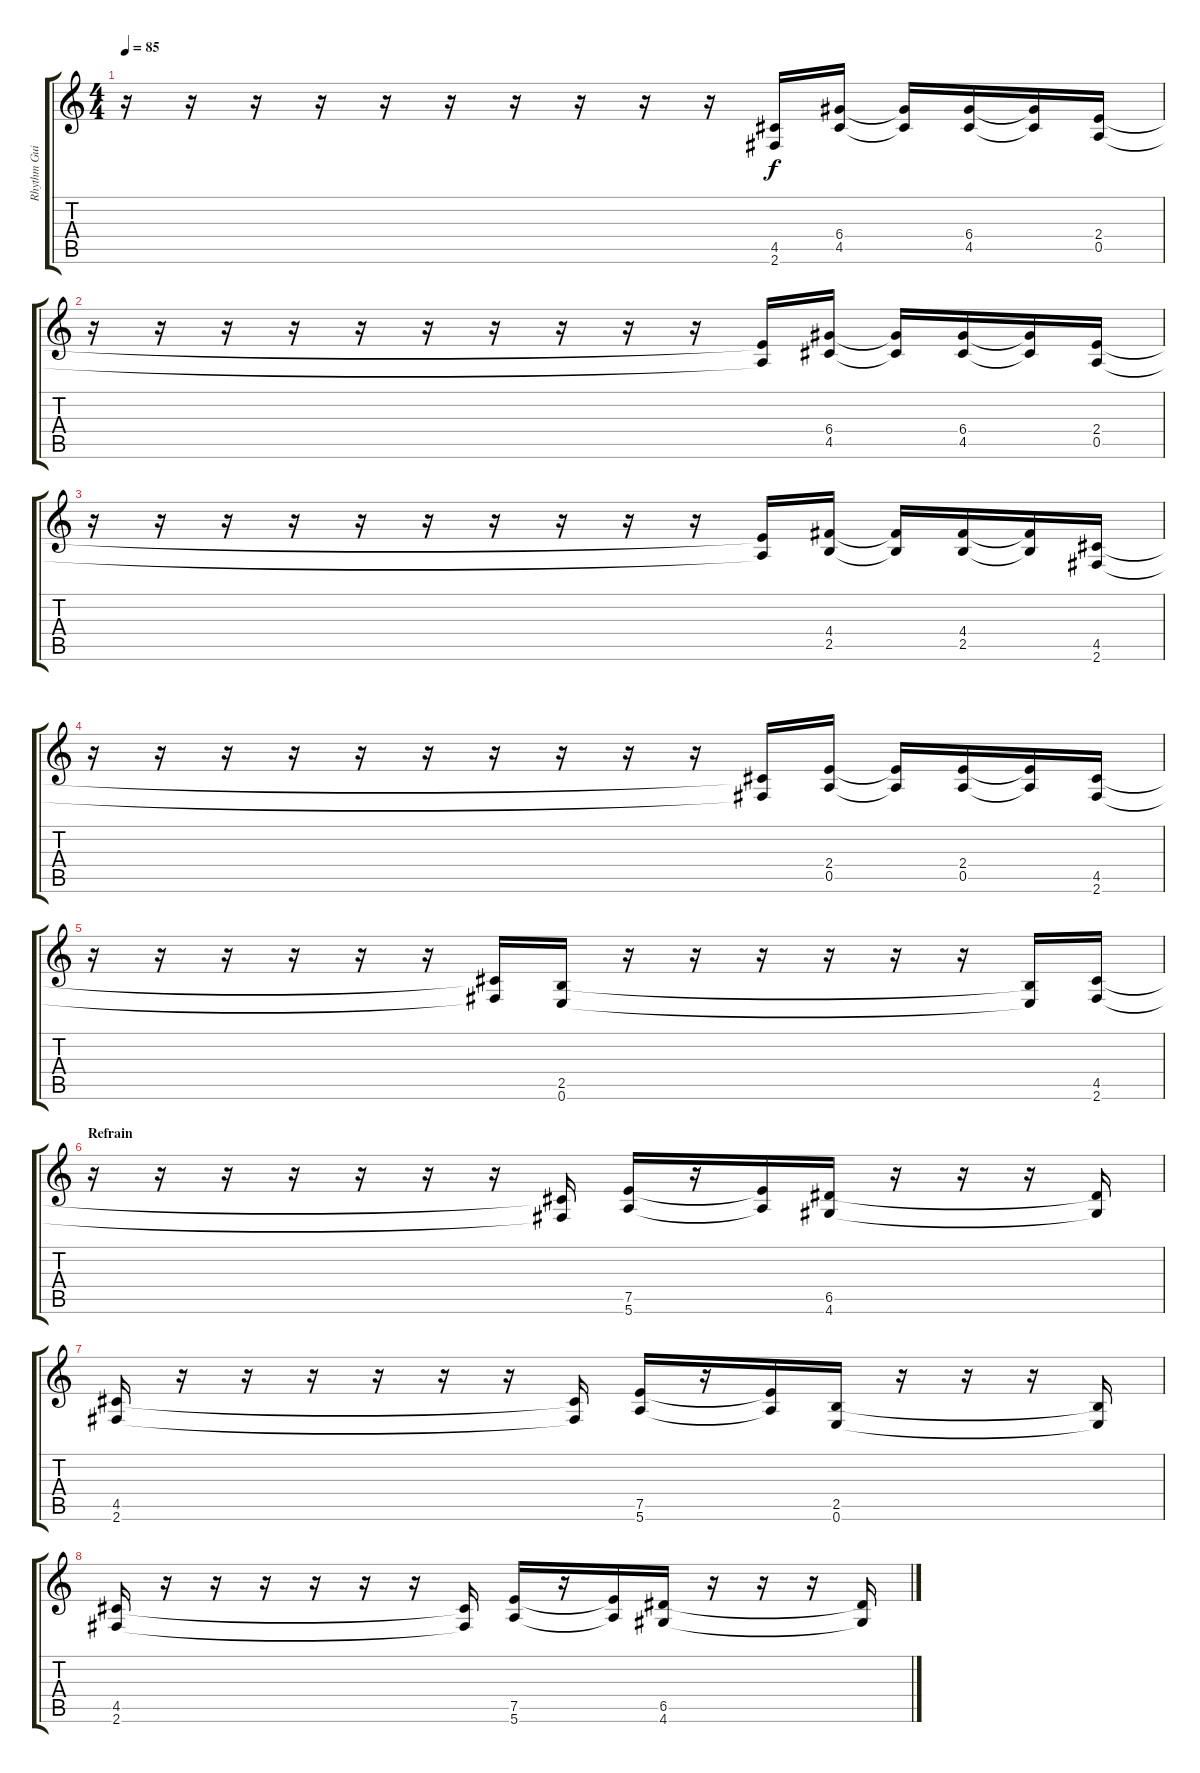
\track ("Rhythm Guitar" "Rhythm Gui") {instrument distortionguitar}
\staff {score tabs}
\tuning (E4 B3 G3 D3 A2 E2) {hide}
\ts (4 4)
\tempo 85
\clef g2
\ks c
r.16{dy f} r.16 r.16 r.16 r.16 r.16 r.16 r.16 r.16 r.16 (4.5{t} 2.6{t}).16 (6.4 4.5).16 (6.4{t} 4.5{t}).16 (6.4 4.5).16 (6.4{t} 4.5{t}).16 (2.4 0.5).16 |
r.16 r.16 r.16 r.16 r.16 r.16 r.16 r.16 r.16 r.16 (2.4{t} 0.5{t}).16 (6.4 4.5).16 (6.4{t} 4.5{t}).16 (6.4 4.5).16 (6.4{t} 4.5{t}).16 (2.4 0.5).16 |
r.16 r.16 r.16 r.16 r.16 r.16 r.16 r.16 r.16 r.16 (2.4{t} 0.5{t}).16 (4.4 2.5).16 (4.4{t} 2.5{t}).16 (4.4 2.5).16 (4.4{t} 2.5{t}).16 (4.5 2.6).16 |
r.16 r.16 r.16 r.16 r.16 r.16 r.16 r.16 r.16 r.16 (4.5{t} 2.6{t}).16 (2.4 0.5).16 (2.4{t} 0.5{t}).16 (2.4 0.5).16 (2.4{t} 0.5{t}).16 (4.5 2.6).16 |
r.16 r.16 r.16 r.16 r.16 r.16 (4.5{t} 2.6{t}).16 (2.5 0.6).16 r.16 r.16 r.16 r.16 r.16 r.16 (2.5{t} 0.6{t}).16 (4.5 2.6).16 |
\section ("" "Refrain")
r.16 r.16 r.16 r.16 r.16 r.16 r.16 (4.5{t} 2.6{t}).16 (7.5 5.6).16 r.16 (7.5{t} 5.6{t}).16 (6.5 4.6).16 r.16 r.16 r.16 (6.5{t} 4.6{t}).16 |
(4.5 2.6).16 r.16 r.16 r.16 r.16 r.16 r.16 (4.5{t} 2.6{t}).16 (7.5 5.6).16 r.16 (7.5{t} 5.6{t}).16 (2.5 0.6).16 r.16 r.16 r.16 (2.5{t} 0.6{t}).16 |
(4.5 2.6).16 r.16 r.16 r.16 r.16 r.16 r.16 (4.5{t} 2.6{t}).16 (7.5 5.6).16 r.16 (7.5{t} 5.6{t}).16 (6.5 4.6).16 r.16 r.16 r.16 (6.5{t} 4.6{t}).16
